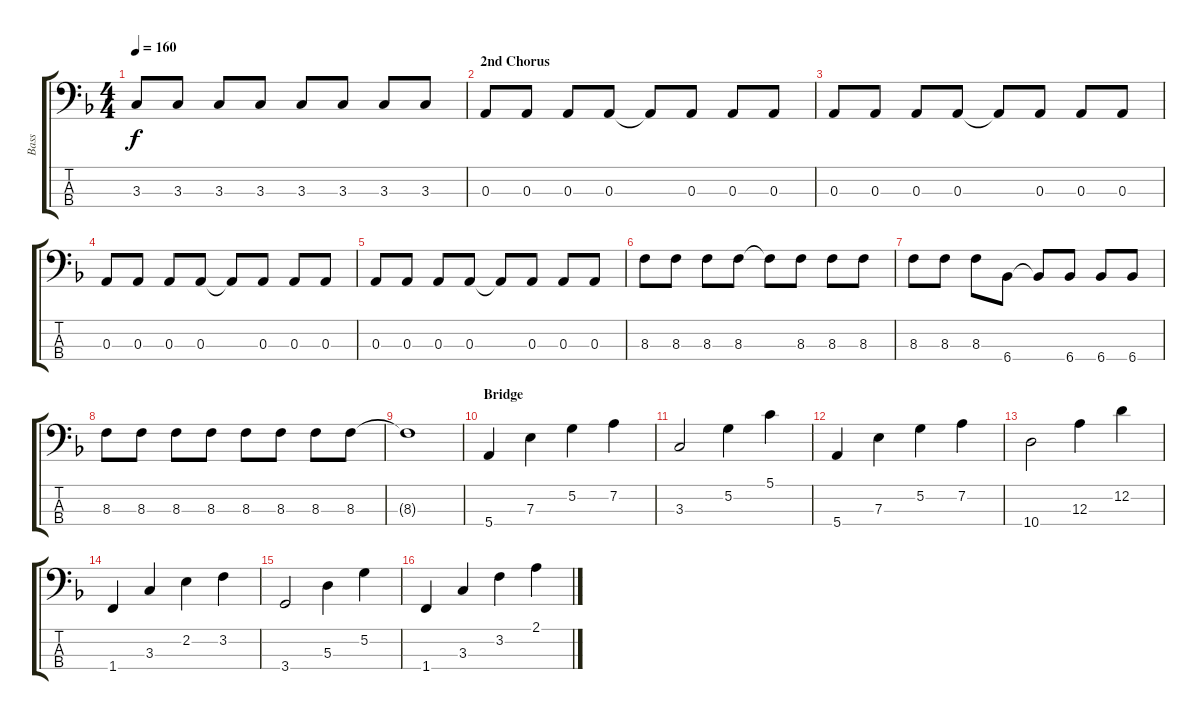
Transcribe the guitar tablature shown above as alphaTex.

\track ("Bass" "Bass") {instrument electricbassfinger}
\staff {score tabs}
\tuning (G2 D2 A1 E1) {hide}
\ts (4 4)
\tempo 160
\clef f4
\ks dminor
3.3.8{dy f} 3.3.8 3.3.8 3.3.8 3.3.8 3.3.8 3.3.8 3.3.8 |
\section ("" "2nd Chorus")
0.3.8 0.3.8 0.3.8 0.3.8 0.3{t}.8 0.3.8 0.3.8 0.3.8 |
0.3.8 0.3.8 0.3.8 0.3.8 0.3{t}.8 0.3.8 0.3.8 0.3.8 |
0.3.8 0.3.8 0.3.8 0.3.8 0.3{t}.8 0.3.8 0.3.8 0.3.8 |
0.3.8 0.3.8 0.3.8 0.3.8 0.3{t}.8 0.3.8 0.3.8 0.3.8 |
8.3.8 8.3.8 8.3.8 8.3.8 8.3{t}.8 8.3.8 8.3.8 8.3.8 |
8.3.8 8.3.8 8.3.8 6.4.8 6.4{t}.8 6.4.8 6.4.8 6.4.8 |
8.3.8 8.3.8 8.3.8 8.3.8 8.3.8 8.3.8 8.3.8 8.3.8 |
8.3{t}.1 |
\section ("" "Bridge")
5.4.4{volume 10 instrument electricbassfinger} 7.3.4 5.2.4 7.2.4 |
3.3.2 5.2.4 5.1.4 |
5.4.4 7.3.4 5.2.4 7.2.4 |
10.4.2 12.3.4 12.2.4 |
1.4.4 3.3.4 2.2.4 3.2.4 |
3.4.2 5.3.4 5.2.4 |
1.4.4 3.3.4 3.2.4 2.1.4
